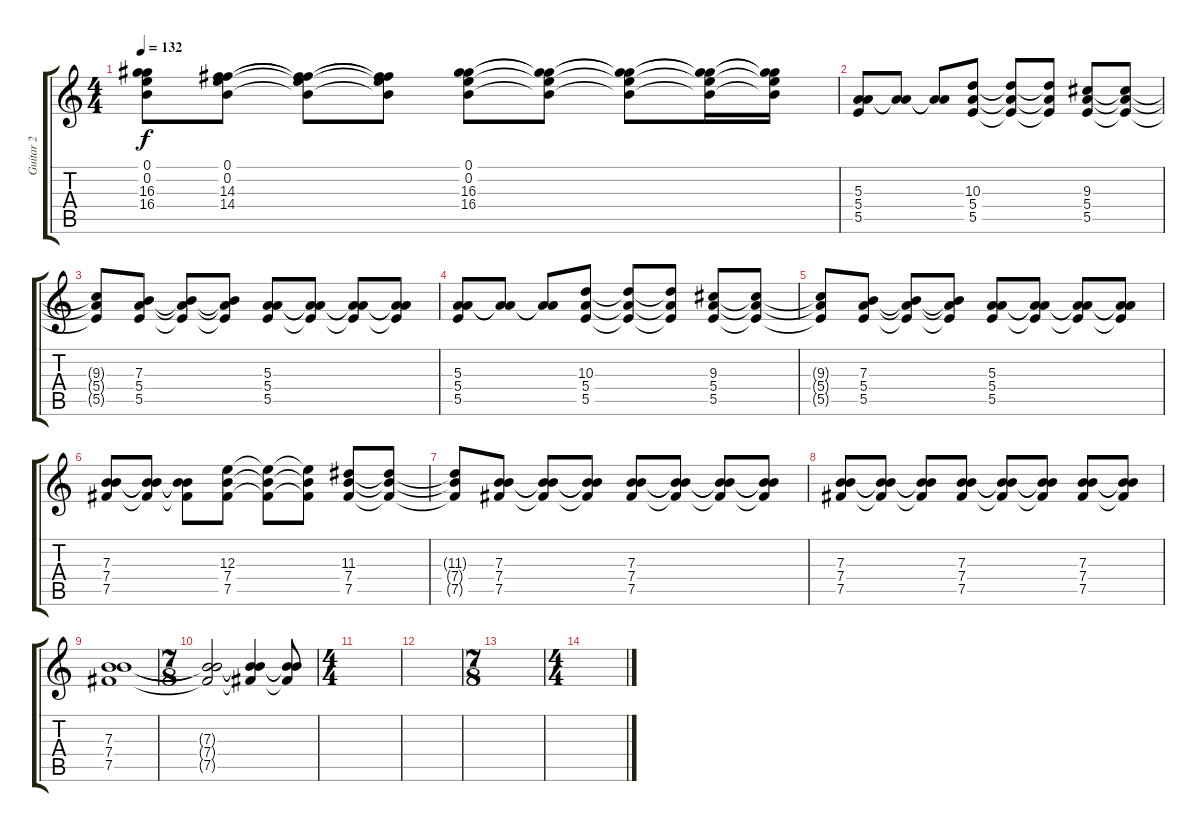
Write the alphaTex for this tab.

\track ("Guitar 2" "Guitar 2") {instrument distortionguitar}
\staff {score tabs}
\tuning (E4 B3 E3 E3 B2 E2) {hide}
\ts (4 4)
\tempo 132
\clef g2
\ks c
(0.1{t} 0.2{t} 16.3{t} 16.4{t}).8{dy f} (0.1 0.2 14.3 14.4).8 (0.1{t} 0.2{t} 14.3{t} 14.4{t}).8 (0.1{t} 0.2{t} 14.3{t} 14.4{t}).8 (0.1 0.2 16.3 16.4).8 (0.1{t} 0.2{t} 16.3{t} 16.4{t}).8 (0.1{t} 0.2{t} 16.3{t} 16.4{t}).8 (0.1{t} 0.2{t} 16.3{t} 16.4{t}).16 (0.1{t} 0.2{t} 16.3{t} 16.4{t}).16 |
(5.3 5.4 5.5).8 (5.3{t} 5.4{t}).8 (5.3{t} 5.4{t}).8 (10.3 5.4 5.5).8 (10.3{t} 5.4{t} 5.5{t}).8 (10.3{t} 5.4{t} 5.5{t}).8 (9.3 5.4 5.5).8 (9.3{t} 5.4{t} 5.5{t}).8 |
(9.3{t} 5.4{t} 5.5{t}).8 (7.3 5.4 5.5).8 (7.3{t} 5.4{t} 5.5{t}).8 (7.3{t} 5.4{t} 5.5{t}).8 (5.3 5.4 5.5).8 (5.3{t} 5.4{t} 5.5{t}).8 (5.3{t} 5.4{t} 5.5{t}).8 (5.3{t} 5.4{t} 5.5{t}).8 |
(5.3 5.4 5.5).8 (5.3{t} 5.4{t}).8 (5.3{t} 5.4{t}).8 (10.3 5.4 5.5).8 (10.3{t} 5.4{t} 5.5{t}).8 (10.3{t} 5.4{t} 5.5{t}).8 (9.3 5.4 5.5).8 (9.3{t} 5.4{t} 5.5{t}).8 |
(9.3{t} 5.4{t} 5.5{t}).8 (7.3 5.4 5.5).8 (7.3{t} 5.4{t} 5.5{t}).8 (7.3{t} 5.4{t} 5.5{t}).8 (5.3 5.4 5.5).8 (5.3{t} 5.4{t} 5.5{t}).8 (5.3{t} 5.4{t} 5.5{t}).8 (5.3{t} 5.4{t} 5.5{t}).8 |
(7.3 7.4 7.5).8 (7.3{t} 7.4{t} 7.5{t}).8 (7.3{t} 7.4{t} 7.5{t}).8 (12.3 7.4 7.5).8 (12.3{t} 7.4{t} 7.5{t}).8 (12.3{t} 7.4{t} 7.5{t}).8 (11.3 7.4 7.5).8 (11.3{t} 7.4{t} 7.5{t}).8 |
(11.3{t} 7.4{t} 7.5{t}).8 (7.3 7.4 7.5).8 (7.3{t} 7.4{t} 7.5{t}).8 (7.3{t} 7.4{t} 7.5{t}).8 (7.3 7.4 7.5).8 (7.3{t} 7.4{t} 7.5{t}).8 (7.3{t} 7.4{t} 7.5{t}).8 (7.3{t} 7.4{t} 7.5{t}).8 |
(7.3 7.4 7.5).8 (7.3{t} 7.4{t} 7.5{t}).8 (7.3{t} 7.4{t} 7.5{t}).8 (7.3 7.4 7.5).8 (7.3{t} 7.4{t} 7.5{t}).8 (7.3{t} 7.4{t} 7.5{t}).8 (7.3 7.4 7.5).8 (7.3{t} 7.4{t} 7.5{t}).8 |
(7.3 7.4 7.5).1 |
\ts (7 8)
(7.3{t} 7.4{t} 7.5{t}).2 (7.3{t} 7.4{t} 7.5{t}).4 (7.3{t} 7.4{t} 7.5{t}).8 |
\ts (4 4)
|
|
\ts (7 8)
|
\ts (4 4)
